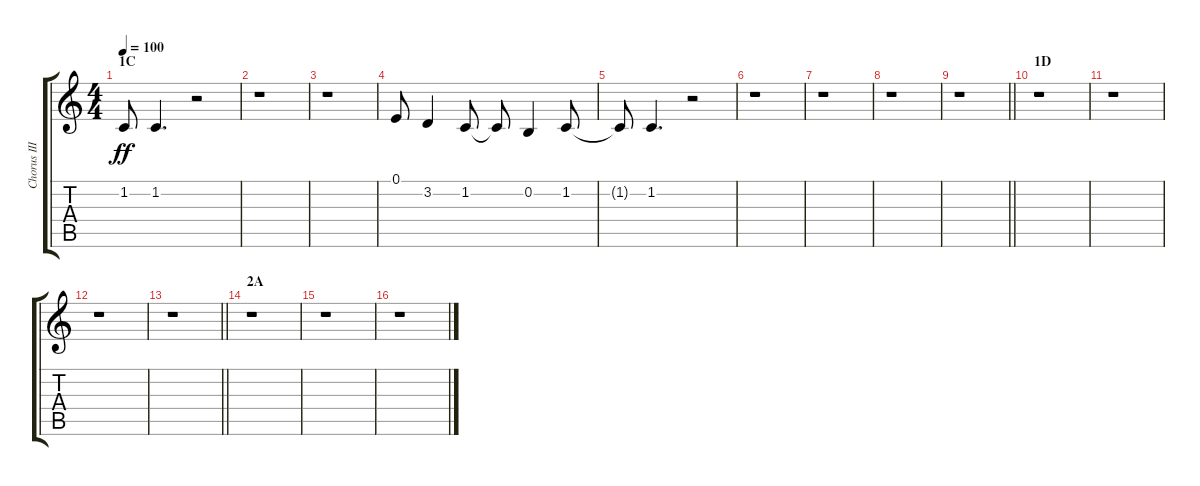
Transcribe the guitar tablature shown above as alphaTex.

\track ("Chorus III" "Chorus III") {instrument voiceoohs}
\staff {score tabs}
\tuning (E4 B3 G3 D3 A2 E2) {hide}
\ts (4 4)
\section ("" "1C")
\tempo 100
\clef g2
\ks c
1.2{t}.8{dy ff} 1.2.4{d} r.2 |
r.1 |
r.1 |
0.1.8 3.2.4 1.2.8 1.2{t}.8 0.2.4 1.2.8 |
1.2{t}.8 1.2.4{d} r.2 |
r.1 |
r.1 |
r.1 |
\barLineRight lightlight
r.1 |
\section ("" "1D")
r.1 |
r.1 |
r.1 |
\barLineRight lightlight
r.1 |
\section ("" "2A")
r.1 |
r.1 |
r.1
